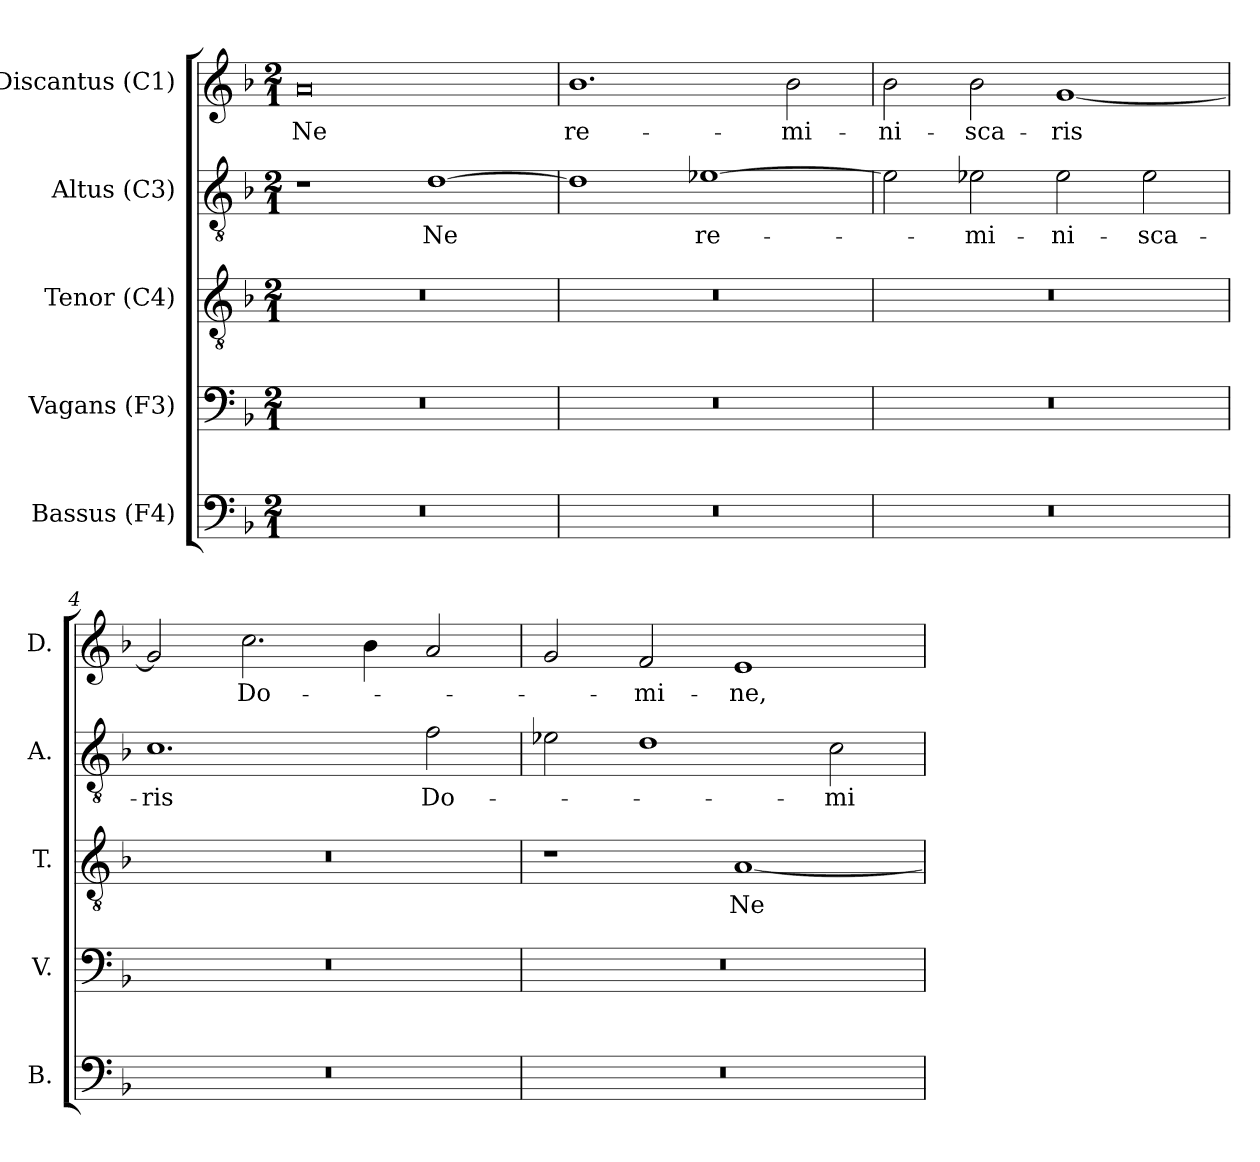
**kern	**kern	**kern	**text	**kern	**text	**kern	**text
*part5	*part4	*part3	*part3	*part2	*part2	*part1	*part1
*staff5	*staff4	*staff3	*staff3	*staff2	*staff2	*staff1	*staff1
*I"Bassus (F4)	*I"Vagans (F3)	*I"Tenor (C4)	*	*I"Altus (C3)	*	*I"Discantus (C1)	*
*I'B.	*I'V.	*I'T.	*	*I'A.	*	*I'D.	*
!!LO:PB:g=z
*clefF4	*clefF4	*clefGv2	*	*clefGv2	*	*clefG2	*
*	*ITrd7c12	*ITrd7c12	*	*ITrd7c12	*	*	*
*k[b-]	*k[b-]	*k[b-]	*	*k[b-]	*	*k[b-]	*
*F:	*F:	*F:	*	*F:	*	*F:	*
*M2/1	*M2/1	*M2/1	*	*M2/1	*	*M2/1	*
=1	=1	=1	=1	=1	=1	=1	=1
!LO:N:vis=1	!LO:N:vis=1	!LO:N:vis=1	!	!	!	!	!
!	!	!	!	!	!	!	!LO:LY:b:color=#000000
0r	0r	0r	.	1r	.	0ai	Ne
!	!	!	!	!	!LO:LY:b:color=#000000	!	!
.	.	.	.	[1Di	Ne	.	.
=2	=2	=2	=2	=2	=2	=2	=2
!LO:N:vis=1	!LO:N:vis=1	!LO:N:vis=1	!	!	!	!	!
!	!	!	!	!	!	!	!LO:LY:b:color=#000000
0r	0r	0r	.	1Di]	.	1.b-i	re-
!	!	!	!	!	!LO:LY:b:color=#000000	!	!
.	.	.	.	[1E-Xi	re-	.	.
!	!	!	!	!	!	!	!LO:LY:b:color=#000000
.	.	.	.	.	.	2b-i\	-mi-
=3	=3	=3	=3	=3	=3	=3	=3
!LO:N:vis=1	!LO:N:vis=1	!LO:N:vis=1	!	!	!	!	!
!	!	!	!	!	!	!	!LO:LY:b:color=#000000
0r	0r	0r	.	2E-i\]	.	2b-i\	-ni-
!	!	!	!	!	!LO:LY:b:color=#000000	!	!
!	!	!	!	!	!	!	!LO:LY:b:color=#000000
.	.	.	.	2E-i\	-mi-	2b-i\	-sca-
!	!	!	!	!	!LO:LY:b:color=#000000	!	!
!	!	!	!	!	!	!	!LO:LY:b:color=#000000
.	.	.	.	2E-i\	-ni-	[1gi	-ris
!	!	!	!	!	!LO:LY:b:color=#000000	!	!
.	.	.	.	2E-i\	-sca-	.	.
=4	=4	=4	=4	=4	=4	=4	=4
!LO:N:vis=1	!LO:N:vis=1	!LO:N:vis=1	!	!	!	!	!
!	!	!	!	!	!LO:LY:b:color=#000000	!	!
0r	0r	0r	.	1.Ci	-ris	2gi/]	.
!	!	!	!	!	!	!	!LO:LY:b:color=#000000
.	.	.	.	.	.	2.cci\	Do-
.	.	.	.	.	.	4b-i\	.
!	!	!	!	!	!LO:LY:b:color=#000000	!	!
.	.	.	.	2Fi\	Do-	2ai/	.
=5	=5	=5	=5	=5	=5	=5	=5
!LO:N:vis=1	!LO:N:vis=1	!	!	!	!	!	!
0r	0r	1r	.	2E-i\	.	2gi/	.
!	!	!	!	!	!	!	!LO:LY:b:color=#000000
.	.	.	.	1Di	.	2fi/	-mi-
!	!	!	!LO:LY:b:color=#000000	!	!	!	!
!	!	!	!	!	!	!	!LO:LY:b:color=#000000
.	.	[1AAi	Ne	.	.	1ei	-ne,
!	!	!	!	!	!LO:LY:b:color=#000000	!	!
.	.	.	.	2Ci\	-mi-	.	.
=	=	=	=	=	=	=	=
*-	*-	*-	*-	*-	*-	*-	*-
